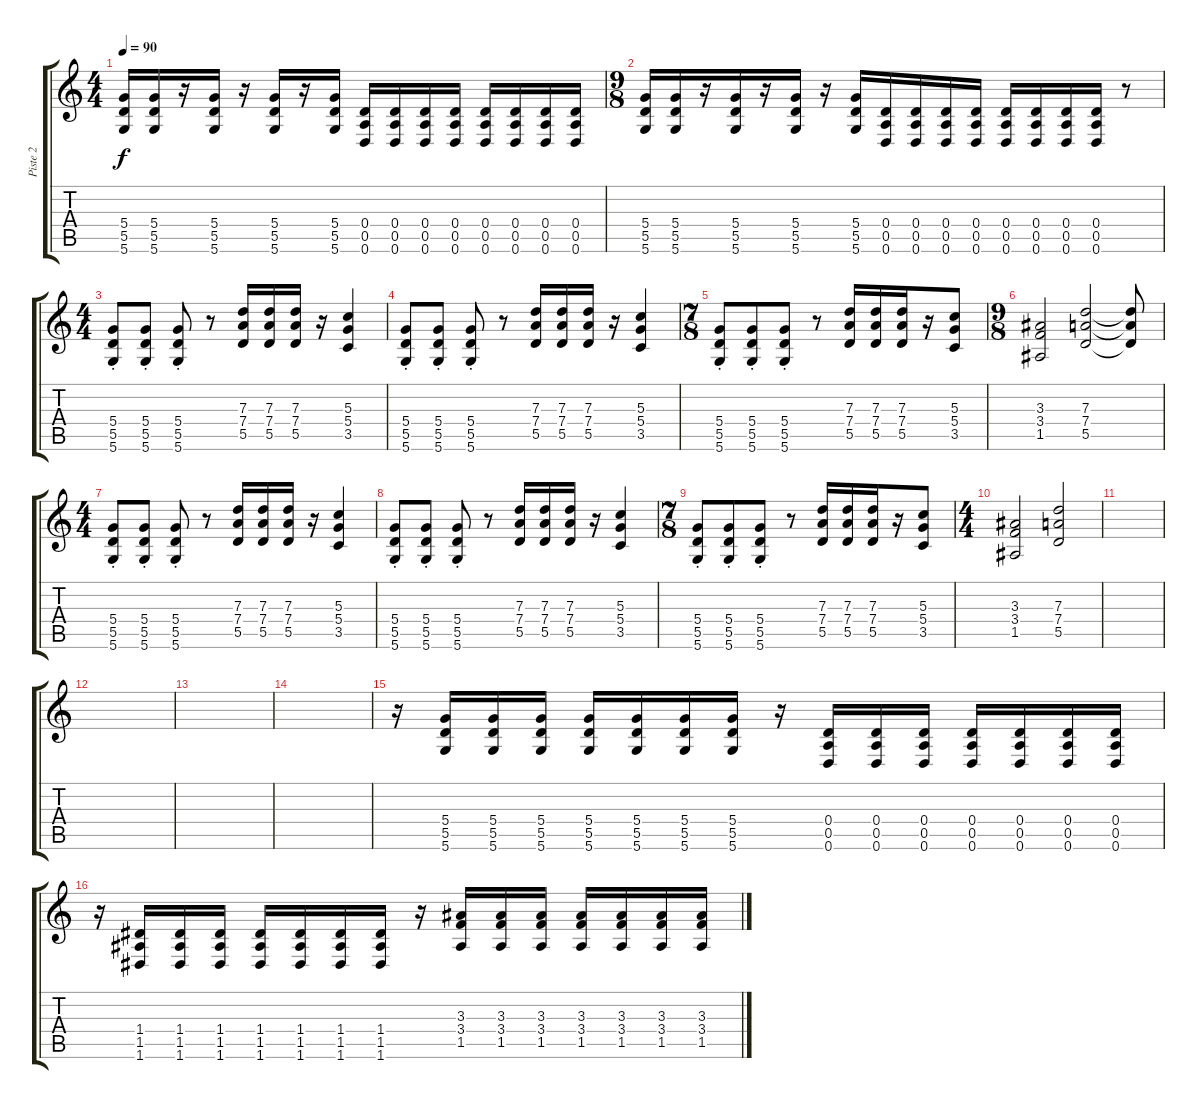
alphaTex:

\track ("Piste 2" "Piste 2") {instrument distortionguitar}
\staff {score tabs}
\tuning (E4 B3 G3 D3 A2 D2) {hide}
\ts (4 4)
\tempo 90
\clef g2
\ks c
(5.4 5.5 5.6).16{dy f instrument distortionguitar} (5.4 5.5 5.6).16 r.16 (5.4 5.5 5.6).16 r.16 (5.4 5.5 5.6).16 r.16 (5.4 5.5 5.6).16 (0.4 0.5 0.6).16 (0.4 0.5 0.6).16 (0.4 0.5 0.6).16 (0.4 0.5 0.6).16 (0.4 0.5 0.6).16 (0.4 0.5 0.6).16 (0.4 0.5 0.6).16 (0.4 0.5 0.6).16 |
\ts (9 8)
(5.4 5.5 5.6).16 (5.4 5.5 5.6).16 r.16 (5.4 5.5 5.6).16 r.16 (5.4 5.5 5.6).16 r.16 (5.4 5.5 5.6).16 (0.4 0.5 0.6).16 (0.4 0.5 0.6).16 (0.4 0.5 0.6).16 (0.4 0.5 0.6).16 (0.4 0.5 0.6).16 (0.4 0.5 0.6).16 (0.4 0.5 0.6).16 (0.4 0.5 0.6).16 r.8 |
\ts (4 4)
(5.4{st} 5.5{st} 5.6{st}).8 (5.4{st} 5.5{st} 5.6{st}).8 (5.4{st} 5.5{st} 5.6{st}).8 r.8 (7.3 7.4 5.5).16 (7.3 7.4 5.5).16 (7.3 7.4 5.5).16 r.16 (5.3 5.4 3.5).4 |
(5.4{st} 5.5{st} 5.6{st}).8 (5.4{st} 5.5{st} 5.6{st}).8 (5.4{st} 5.5{st} 5.6{st}).8 r.8 (7.3 7.4 5.5).16 (7.3 7.4 5.5).16 (7.3 7.4 5.5).16 r.16 (5.3 5.4 3.5).4 |
\ts (7 8)
(5.4{st} 5.5{st} 5.6{st}).8 (5.4{st} 5.5{st} 5.6{st}).8 (5.4{st} 5.5{st} 5.6{st}).8 r.8 (7.3 7.4 5.5).16 (7.3 7.4 5.5).16 (7.3 7.4 5.5).16 r.16 (5.3 5.4 3.5).8 |
\ts (9 8)
(3.3 3.4 1.5).2 (7.3 7.4 5.5).2 (7.3{t} 7.4{t} 5.5{t}).8 |
\ts (4 4)
(5.4{st} 5.5{st} 5.6{st}).8 (5.4{st} 5.5{st} 5.6{st}).8 (5.4{st} 5.5{st} 5.6{st}).8 r.8 (7.3 7.4 5.5).16 (7.3 7.4 5.5).16 (7.3 7.4 5.5).16 r.16 (5.3 5.4 3.5).4 |
(5.4{st} 5.5{st} 5.6{st}).8 (5.4{st} 5.5{st} 5.6{st}).8 (5.4{st} 5.5{st} 5.6{st}).8 r.8 (7.3 7.4 5.5).16 (7.3 7.4 5.5).16 (7.3 7.4 5.5).16 r.16 (5.3 5.4 3.5).4 |
\ts (7 8)
(5.4{st} 5.5{st} 5.6{st}).8 (5.4{st} 5.5{st} 5.6{st}).8 (5.4{st} 5.5{st} 5.6{st}).8 r.8 (7.3 7.4 5.5).16 (7.3 7.4 5.5).16 (7.3 7.4 5.5).16 r.16 (5.3 5.4 3.5).8 |
\ts (4 4)
(3.3 3.4 1.5).2 (7.3 7.4 5.5).2 |
|
|
|
|
r.16 (5.4 5.5 5.6).16 (5.4 5.5 5.6).16 (5.4 5.5 5.6).16 (5.4 5.5 5.6).16 (5.4 5.5 5.6).16 (5.4 5.5 5.6).16 (5.4 5.5 5.6).16 r.16 (0.4 0.5 0.6).16 (0.4 0.5 0.6).16 (0.4 0.5 0.6).16 (0.4 0.5 0.6).16 (0.4 0.5 0.6).16 (0.4 0.5 0.6).16 (0.4 0.5 0.6).16 |
r.16 (1.4 1.5 1.6).16 (1.4 1.5 1.6).16 (1.4 1.5 1.6).16 (1.4 1.5 1.6).16 (1.4 1.5 1.6).16 (1.4 1.5 1.6).16 (1.4 1.5 1.6).16 r.16 (3.3 3.4 1.5).16 (3.3 3.4 1.5).16 (3.3 3.4 1.5).16 (3.3 3.4 1.5).16 (3.3 3.4 1.5).16 (3.3 3.4 1.5).16 (3.3 3.4 1.5).16
